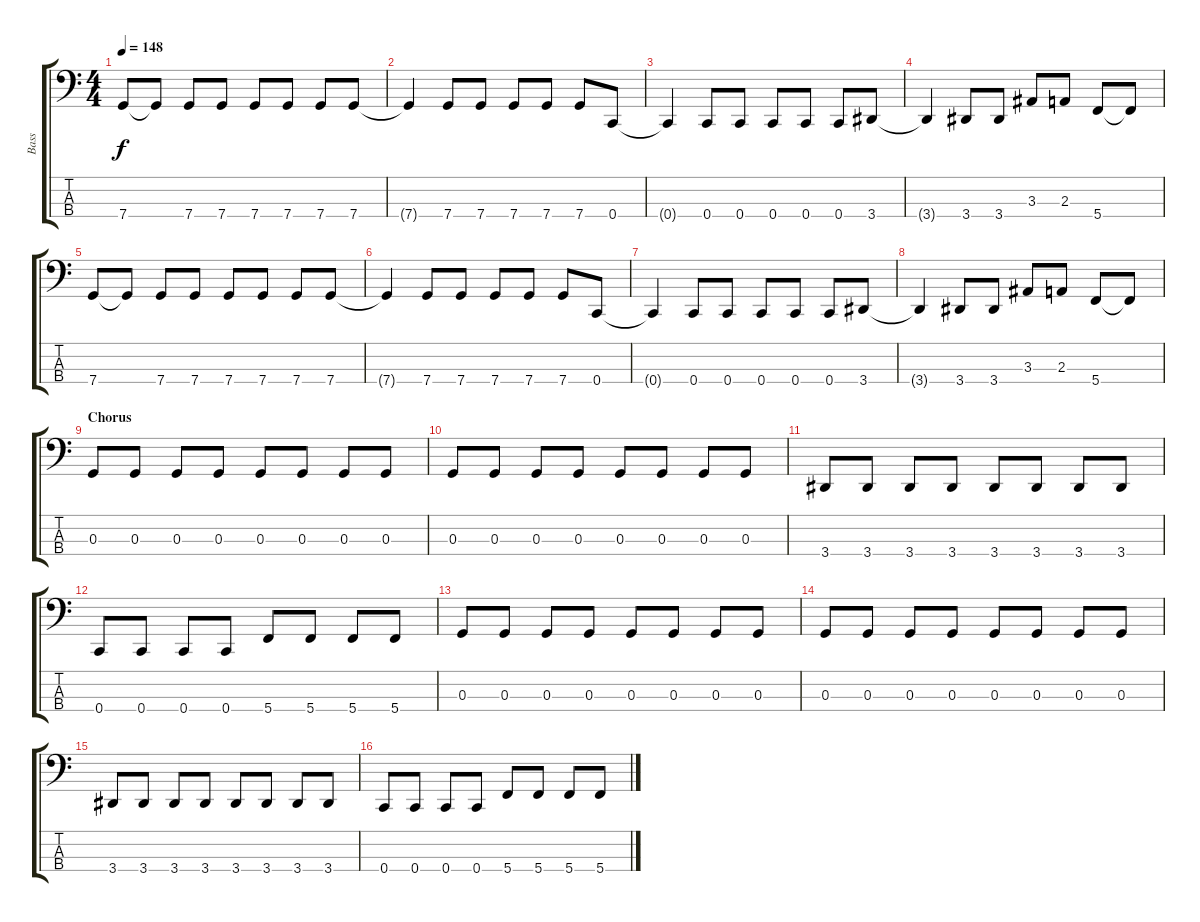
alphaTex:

\track ("Bass" "Bass") {instrument electricbassfinger}
\staff {score tabs}
\tuning (F2 C2 G1 C1) {hide}
\ts (4 4)
\tempo 148
\clef f4
\ks c
7.4.8{dy f} 7.4{t}.8 7.4.8 7.4.8 7.4.8 7.4.8 7.4.8 7.4.8 |
7.4{t}.4 7.4.8 7.4.8 7.4.8 7.4.8 7.4.8 0.4.8 |
0.4{t}.4 0.4.8 0.4.8 0.4.8 0.4.8 0.4.8 3.4.8 |
3.4{t}.4 3.4.8 3.4.8 3.3.8 2.3.8 5.4.8 5.4{t}.8 |
7.4.8 7.4{t}.8 7.4.8 7.4.8 7.4.8 7.4.8 7.4.8 7.4.8 |
7.4{t}.4 7.4.8 7.4.8 7.4.8 7.4.8 7.4.8 0.4.8 |
0.4{t}.4 0.4.8 0.4.8 0.4.8 0.4.8 0.4.8 3.4.8 |
3.4{t}.4 3.4.8 3.4.8 3.3.8 2.3.8 5.4.8 5.4{t}.8 |
\section ("" "Chorus")
0.3.8 0.3.8 0.3.8 0.3.8 0.3.8 0.3.8 0.3.8 0.3.8 |
0.3.8 0.3.8 0.3.8 0.3.8 0.3.8 0.3.8 0.3.8 0.3.8 |
3.4.8 3.4.8 3.4.8 3.4.8 3.4.8 3.4.8 3.4.8 3.4.8 |
0.4.8 0.4.8 0.4.8 0.4.8 5.4.8 5.4.8 5.4.8 5.4.8 |
0.3.8 0.3.8 0.3.8 0.3.8 0.3.8 0.3.8 0.3.8 0.3.8 |
0.3.8 0.3.8 0.3.8 0.3.8 0.3.8 0.3.8 0.3.8 0.3.8 |
3.4.8 3.4.8 3.4.8 3.4.8 3.4.8 3.4.8 3.4.8 3.4.8 |
0.4.8 0.4.8 0.4.8 0.4.8 5.4.8 5.4.8 5.4.8 5.4.8
